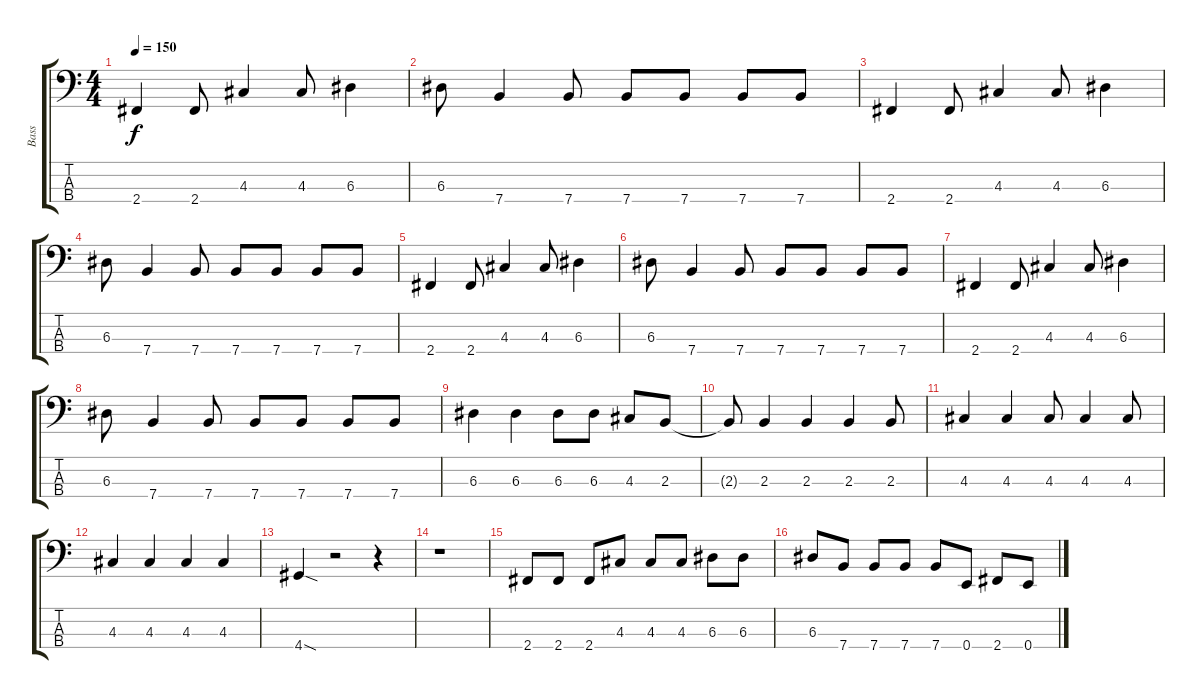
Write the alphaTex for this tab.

\track ("Bass" "Bass") {instrument electricbassfinger}
\staff {score tabs}
\tuning (G2 D2 A1 E1) {hide}
\ts (4 4)
\tempo 150
\clef f4
\ks c
2.4.4{dy f} 2.4.8 4.3.4 4.3.8 6.3.4 |
6.3.8 7.4.4 7.4.8 7.4.8 7.4.8 7.4.8 7.4.8 |
2.4.4 2.4.8 4.3.4 4.3.8 6.3.4 |
6.3.8 7.4.4 7.4.8 7.4.8 7.4.8 7.4.8 7.4.8 |
2.4.4 2.4.8 4.3.4 4.3.8 6.3.4 |
6.3.8 7.4.4 7.4.8 7.4.8 7.4.8 7.4.8 7.4.8 |
2.4.4 2.4.8 4.3.4 4.3.8 6.3.4 |
6.3.8 7.4.4 7.4.8 7.4.8 7.4.8 7.4.8 7.4.8 |
6.3.4 6.3.4 6.3.8 6.3.8 4.3.8 2.3.8 |
2.3{t}.8 2.3.4 2.3.4 2.3.4 2.3.8 |
4.3.4 4.3.4 4.3.8 4.3.4 4.3.8 |
4.3.4 4.3.4 4.3.4 4.3.4 |
4.4{sod}.4 r.2 r.4 |
r.1 |
2.4.8 2.4.8 2.4.8 4.3.8 4.3.8 4.3.8 6.3.8 6.3.8 |
6.3.8 7.4.8 7.4.8 7.4.8 7.4.8 0.4.8 2.4.8 0.4.8
